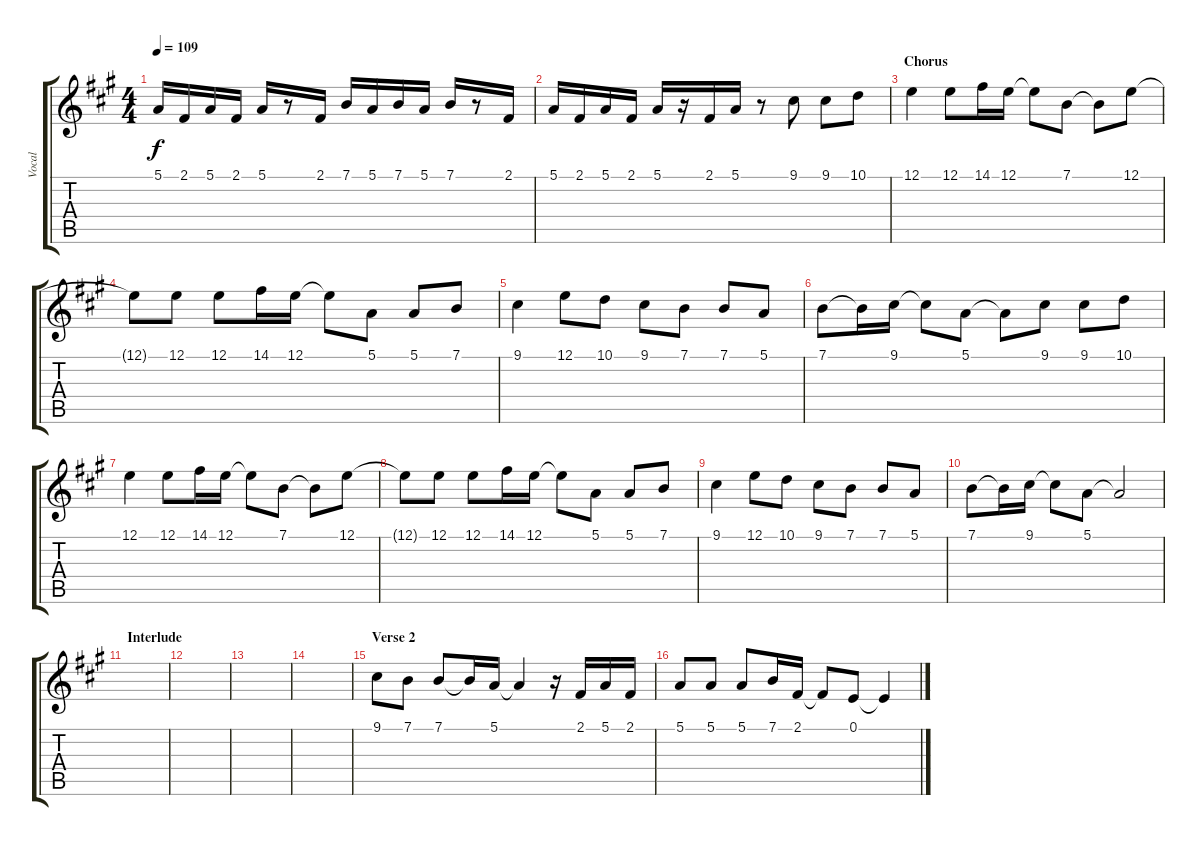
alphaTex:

\track ("Vocal" "Vocal") {instrument clarinet}
\staff {score tabs}
\tuning (E4 B3 G3 D3 A2 E2) {hide}
\ts (4 4)
\tempo 109
\clef g2
\ks f#minor
5.1.16{dy f} 2.1.16 5.1.16 2.1.16 5.1.16 r.8 2.1.16 7.1.16 5.1.16 7.1.16 5.1.16 7.1.16 r.8 2.1.16 |
5.1.16 2.1.16 5.1.16 2.1.16 5.1.16 r.16 2.1.16 5.1.16 r.8 9.1.8 9.1.8 10.1.8 |
\section ("" "Chorus")
12.1.4 12.1.8 14.1.16 12.1.16 12.1{t}.8 7.1.8 7.1{t}.8 12.1.8 |
12.1{t}.8 12.1.8 12.1.8 14.1.16 12.1.16 12.1{t}.8 5.1.8 5.1.8 7.1.8 |
9.1.4 12.1.8 10.1.8 9.1.8 7.1.8 7.1.8 5.1.8 |
7.1.8 7.1{t}.16 9.1.16 9.1{t}.8 5.1.8 5.1{t}.8 9.1.8 9.1.8 10.1.8 |
12.1.4 12.1.8 14.1.16 12.1.16 12.1{t}.8 7.1.8 7.1{t}.8 12.1.8 |
12.1{t}.8 12.1.8 12.1.8 14.1.16 12.1.16 12.1{t}.8 5.1.8 5.1.8 7.1.8 |
9.1.4 12.1.8 10.1.8 9.1.8 7.1.8 7.1.8 5.1.8 |
7.1.8 7.1{t}.16 9.1.16 9.1{t}.8 5.1.8 5.1{t}.2 |
\section ("" "Interlude")
|
|
|
|
\section ("" "Verse 2")
9.1.8 7.1.8 7.1.8 7.1{t}.16 5.1.16 5.1{t}.4 r.16 2.1.16 5.1.16 2.1.16 |
5.1.8 5.1.8 5.1.8 7.1.16 2.1.16 2.1{t}.8 0.1.8 0.1{t}.4
